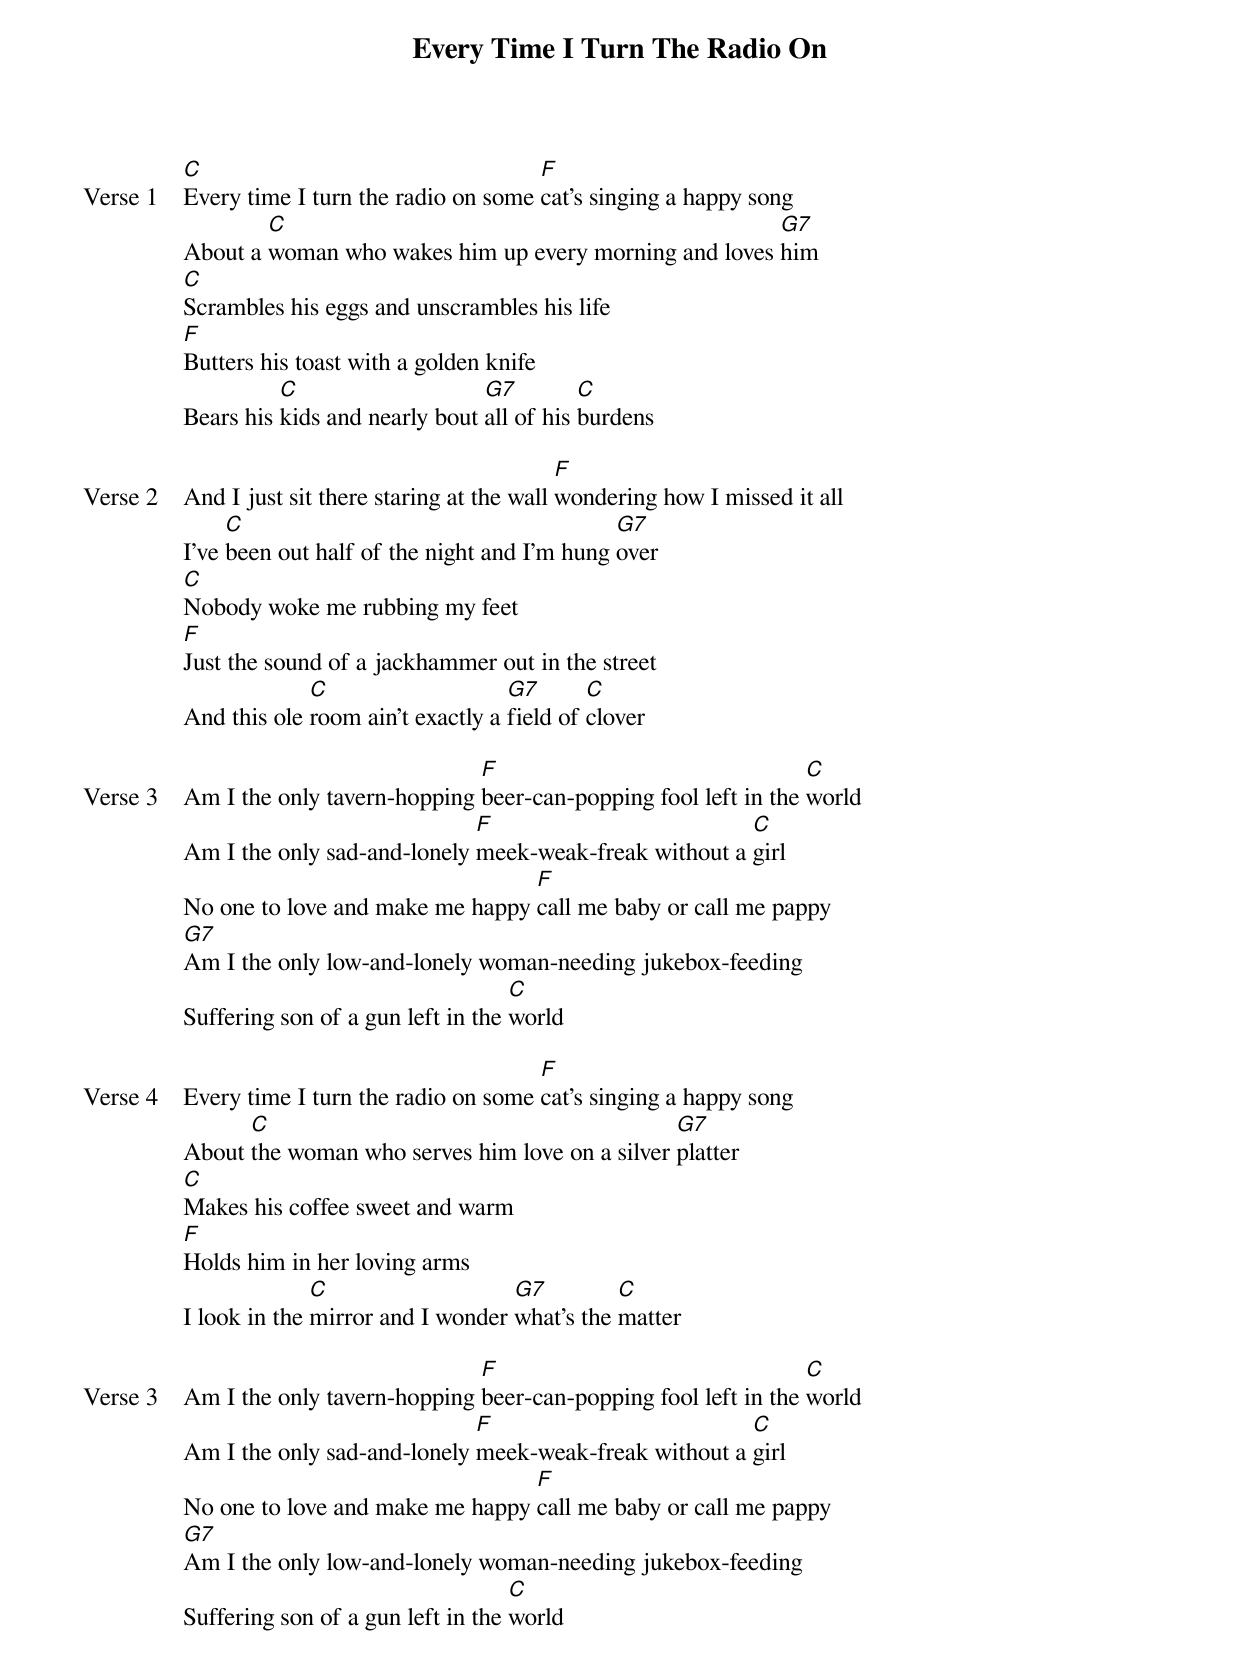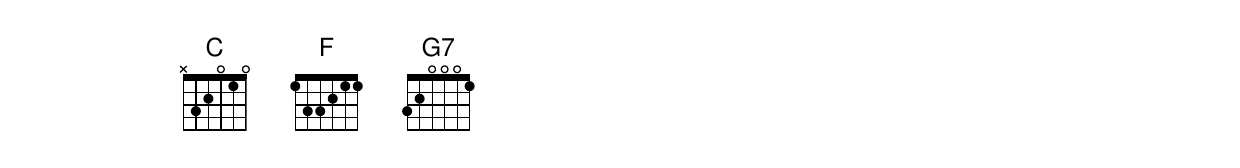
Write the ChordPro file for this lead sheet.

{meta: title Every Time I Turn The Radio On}
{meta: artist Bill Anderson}

{start_of_verse: Verse 1}
[C]Every time I turn the radio on some [F]cat's singing a happy song
About a [C]woman who wakes him up every morning and loves [G7]him
[C]Scrambles his eggs and unscrambles his life
[F]Butters his toast with a golden knife
Bears his [C]kids and nearly bout [G7]all of his [C]burdens
{end_of_verse}

{start_of_verse: Verse 2}
And I just sit there staring at the wall [F]wondering how I missed it all
I've [C]been out half of the night and I'm hung [G7]over
[C]Nobody woke me rubbing my feet
[F]Just the sound of a jackhammer out in the street
And this ole [C]room ain't exactly a [G7]field of [C]clover
{end_of_verse}

{start_of_verse: Verse 3}
Am I the only tavern-hopping [F]beer-can-popping fool left in the [C]world
Am I the only sad-and-lonely [F]meek-weak-freak without a [C]girl
No one to love and make me happy [F]call me baby or call me pappy
[G7]Am I the only low-and-lonely woman-needing jukebox-feeding
Suffering son of a gun left in the [C]world
{end_of_verse}

{start_of_verse: Verse 4}
Every time I turn the radio on some [F]cat's singing a happy song
About [C]the woman who serves him love on a silver [G7]platter
[C]Makes his coffee sweet and warm
[F]Holds him in her loving arms
I look in the [C]mirror and I wonder [G7]what's the [C]matter
{end_of_verse}

{start_of_verse: Verse 3}
Am I the only tavern-hopping [F]beer-can-popping fool left in the [C]world
Am I the only sad-and-lonely [F]meek-weak-freak without a [C]girl
No one to love and make me happy [F]call me baby or call me pappy
[G7]Am I the only low-and-lonely woman-needing jukebox-feeding
Suffering son of a gun left in the [C]world
{end_of_verse}
